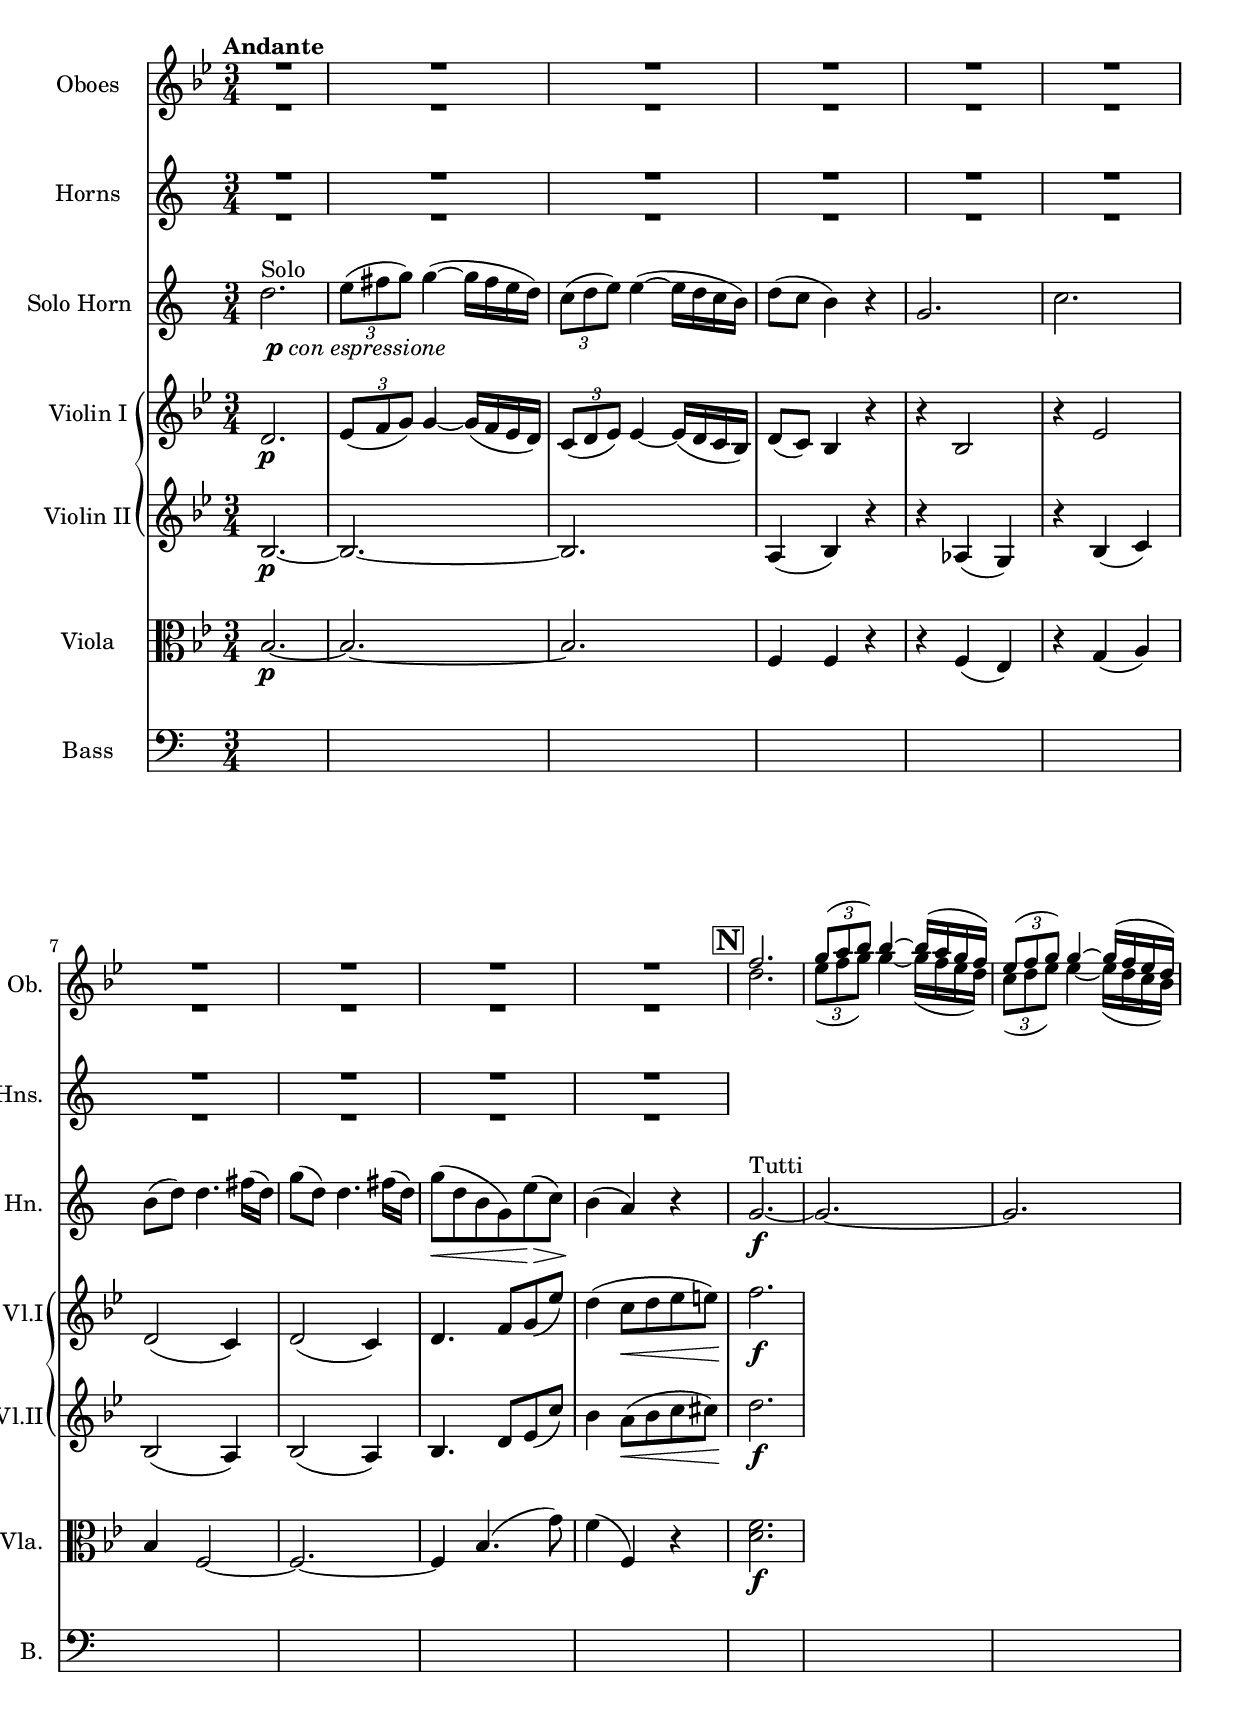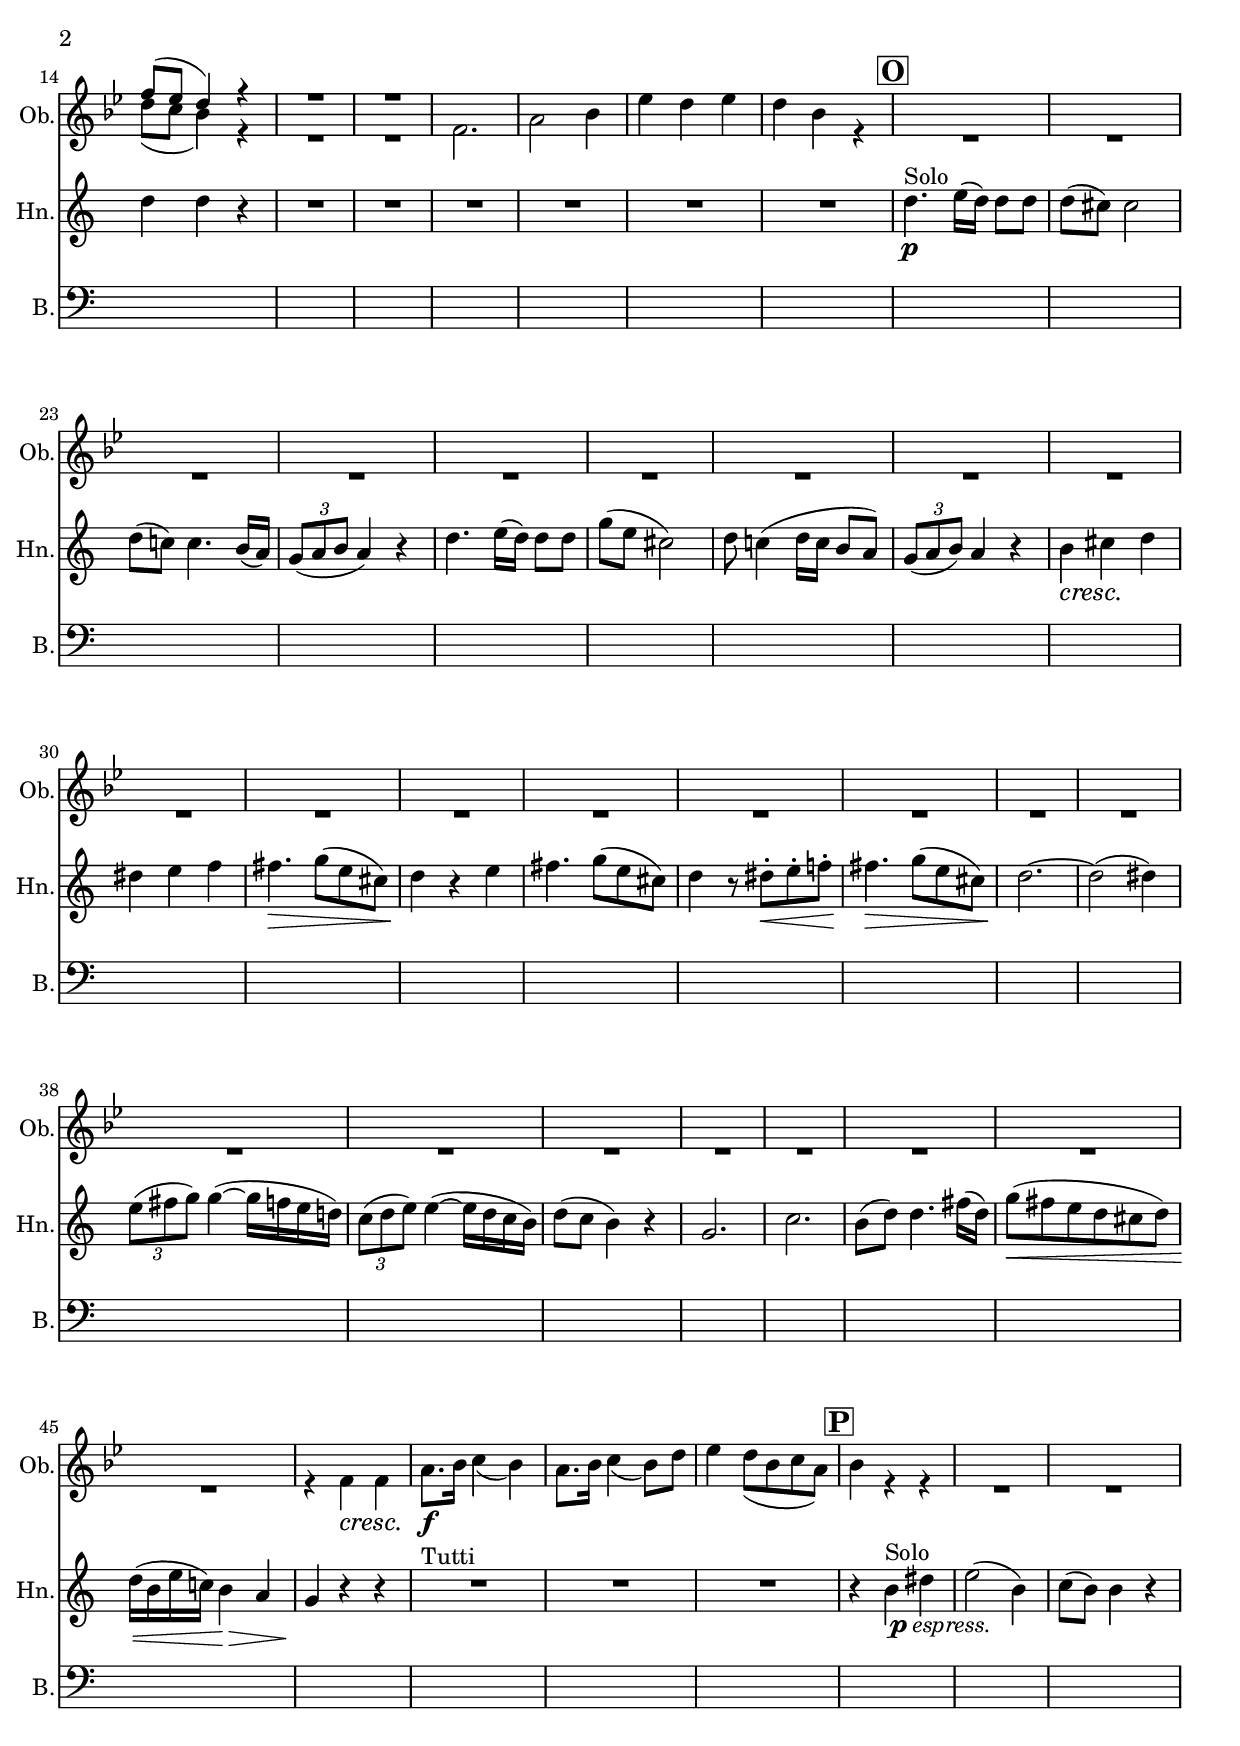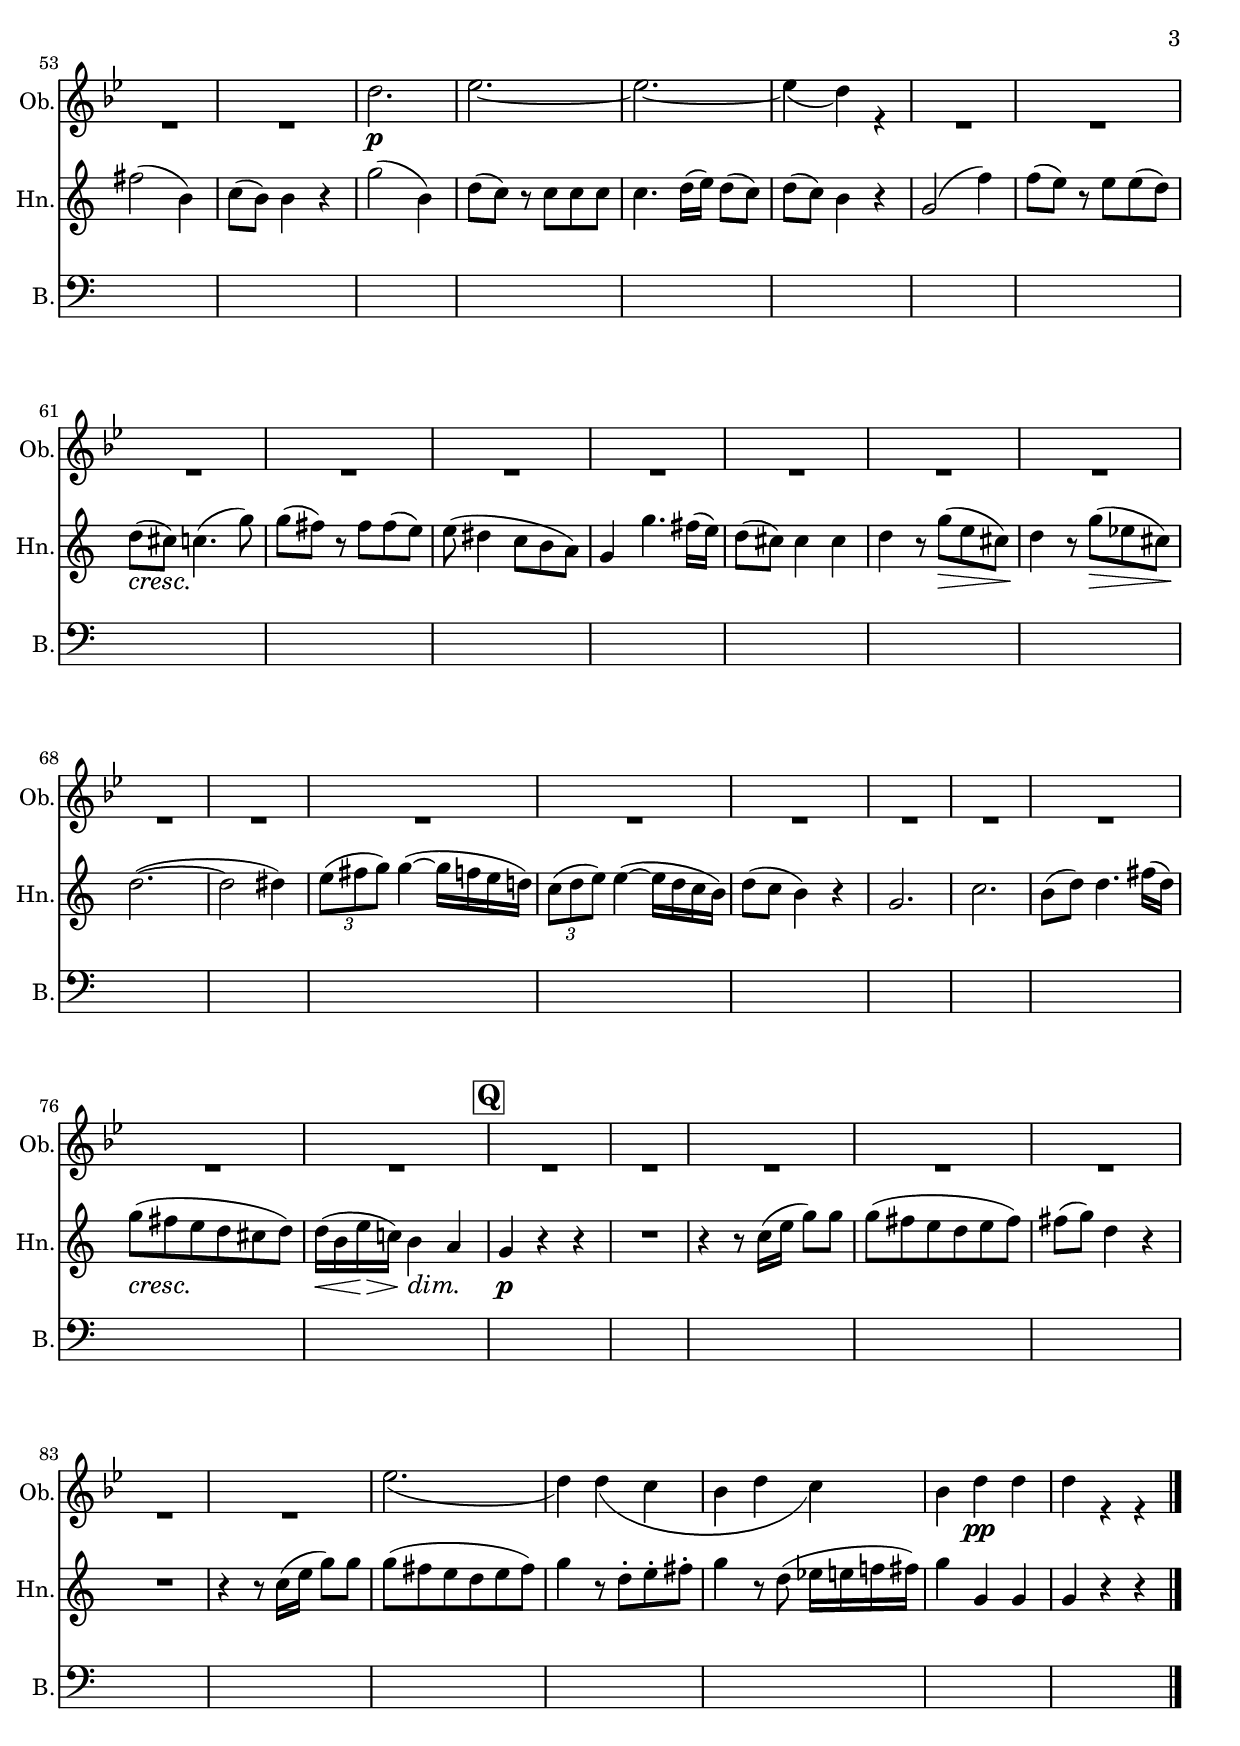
\version "2.12.2"

\include "defs.lyi"
oboeOneMvtII = \relative c''
{
  \key bes \major
  R2.*10 |

  %N
  f2. |
  \times 2/3 {g8( a bes)} bes4~ bes16( a g f) |
  \times 2/3 {ees8( f g)} g4~ g16( f ees d) |
  f8( ees d4) r |
  R2.*2 |
}

oboeTwoMvtII = \relative c''
{
  \key bes \major
  R2.*10 |

  %N
  d2. |
  \times 2/3 {ees8( f g)} g4~ g16( f ees d) |
  \times 2/3 {c8( d ees)} ees4~ ees16( d c bes) |
  d8( c bes4) r |
  R2.*2 |
  f2. |
  a2 bes4 |
  ees d ees |
  d bes r |

  %O
  R2.*25 |
  \override DynamicTextSpanner #'dash-period = #-1.0
  \crescTextCresc
  r4 f\< f |
  a8.\f bes16 c4( bes) |
  a8. bes16 c4( bes8) d |
  ees4 d8( bes c a) |

  %P
  bes4 r r |
  R2.*4 |
  d2.\p |
  ees~ |
  ees~ |
  ees4( d) r |
  R2.*19 |

  %Q
  R2.*7 |
  ees2.( |
  d4) d( c |
  bes d c) |
  bes d\pp d |
  d r r |
}

hornOneMvtII = \relative c''
{
  R2.*10 |

  %N
}

hornTwoMvtII = \relative c''
{
  R2.*10 |

  %N
}

\version "2.12.2"

hornMvtII = \relative c''
{
  \transposition ees
  \once \override Staff.DynamicText #'self-alignment-X = #LEFT
  d2.\pConEspressione^\solo |
  \times 2/3 {e8( fis g)} g4~( g16 fis e d) |
  \times 2/3 {c8( d e)} e4~( e16 d c b) |
  d8( c b4) r |
  g2. |
  c |
  b8( d) d4. fis16( d) |
  g8( d) d4. fis16( d) |
  g8(\< d b g) e'(\> c) |
  b4(\! a) r |

  %N
  g2.~\f^\tutti |
  g~ |
  g |
  d'4 d r |
  R2.*6 |

  %O
  d4.\p^\solo e16( d) d8 d |
  d( cis) cis2 |
  d8( c) c4. b16( a) |
  \times 2/3 {g8( a b} a4) r |
  d4. e16( d) d8 d |
  g8( e cis2) |
  d8 c4( d16 c b8 a) |
  \times 2/3 {g8( a b)} a4 r |
  \override DynamicTextSpanner #'dash-period = #-1.0
  \crescTextCresc
  b4\< cis d |
  dis e f |
  fis4.\> g8( e cis) |
  d4\! r e |
  fis4. g8( e cis) |
  \crescHairpin
  d4 r8 dis-.\< e-. f-. |
  fis4.\> g8( e cis) |
  d2.~\! |
  d2( dis4) |
  \times 2/3 {e8( fis g)} g4~( g16 f e d) |
  \times 2/3 {c8( d e)} e4~( e16 d c b) |
  d8( c b4) r |
  g2. |
  c |
  b8( d) d4. fis16( d) |
  g8(\< fis e d cis d) |
  d16( b e c) b4\> a |
  g\! r r |
  s1*0^\tutti R2.*3 |

  %P
  r4
    \once \override Staff.DynamicText #'self-alignment-X = #LEFT
    b\pEspress^\solo dis |
  e2( b4) |
  c8( b) b4 r |
  fis'2( b,4) |
  c8( b) b4 r |
  g'2( b,4) |
  d8( c) r c c c |
  c4. d16( e) d8( c) |
  d( c) b4 r |
  g2( f'4) |
  f8( e) r e e( d) |
  \crescTextCresc
  d(\< cis) c4.( g'8) |
  g8( fis)\! r fis fis( e) |
  e( dis4 c8 b a) |
  g4 g'4. fis16( e) |
  d8( cis) cis4 cis |
  d4 r8 g(\> e cis) |
  d4\! r8 g(\> ees cis) |
  d2.~(\! |
  d2 dis4) |
  \times 2/3 {e8( fis g)} g4~( g16 f e d) |
  \times 2/3 {c8( d e)} e4~( e16 d c b) |
  d8( c b4) r |
  g2. |
  c |
  b8( d) d4. fis16( d) |
  \crescTextCresc
  g8(\< fis e d cis d) |
  \crescHairpin
  d16(\< b e\> c)
    \dimTextDim
    b4\> a |

  %Q
  g\p r r |
  R2. |
  r4 r8 c16( e g8) g |
  g( fis e d e fis) |
  fis( g) d4 r |
  R2. |
  r4 r8 c16( e g8) g |
  g( fis e d e fis) |
  g4 r8 d-. e-. fis-. |
  g4 r8 d( ees16 e f fis) |
  g4 g, g |
  g r r |
}


\version "2.12.2"

\include "defs.lyi"

violinOneMvtII = \relative c'
{
  \key bes \major
  d2.\p |
  \times 2/3 {ees8( f g)} g4~ g16( f ees d) |
  \times 2/3 {c8( d ees)} ees4~ ees16( d c bes) |
  d8( c) bes4 r |
  r4 bes2 |
  r4 ees2 |
  d2( c4) |
  d2( c4) |
  d4. f8 g( ees') |
  d4( c8\< d ees e) |

  %N
  f2.\f |
}


\version "2.12.2"

\include "defs.lyi"

violinTwoMvtII = \relative c'
{
  \key bes \major
  bes2.~\p |
  bes~ |
  bes |
  a4( bes) r |
  r aes( g) |
  r bes( c) |
  bes2( a4) |
  bes2( a4) |
  bes4. d8 ees( c') |
  bes4 a8(\< bes c cis) |

  %N
  d2.\f |
}


\version "2.12.2"

\include "defs.lyi"

violaMvtII = \relative c'
{
  \clef alto
  \key bes \major
  bes2.~\p |
  bes~ |
  bes |
  f4 f r |
  r f( ees) |
  r g( a) |
  bes f2~ |
  f2.~ |
  f4 bes4.( g'8) |
  f4( f,) r |

  %N
  <d' f>2.\f |
}


\version "2.12.2"

\include "defs.lyi"

bassMvtII = \relative c
{
  \clef bass
}



\paper
{
  ragged-last-bottom = ##f
}

\score
{
  <<
    \new Staff
    {
      #(set-accidental-style 'modern)
      \set Staff.instrumentName = "Oboes"
      \set Staff.shortInstrumentName = "Ob."
      \set Staff.midiInstrument = "oboe"
      <<
        \new Voice {\voiceOne \dynamicUp \oboeOneMvtII}
        \new Voice {\voiceTwo \dynamicDown \oboeTwoMvtII}
      >>
    }
    \new Staff
    {
      #(set-accidental-style 'modern)
      \set Staff.instrumentName = "Horns"
      \set Staff.shortInstrumentName = "Hns."
      \set Staff.midiInstrument = "french horn"
      <<
        \new Voice {\voiceOne \dynamicUp \hornOneMvtII}
        \new Voice {\voiceTwo \dynamicDown \hornTwoMvtII}
      >>
    }
    \new Staff
    {
      #(set-accidental-style 'modern)
      \set Staff.instrumentName = "Solo Horn"
      \set Staff.shortInstrumentName = "Hn."
      \set Staff.midiInstrument = "french horn"
      \hornMvtII
    }
    \new GrandStaff
    <<
      \new Staff
      {
        #(set-accidental-style 'modern)
        \set Staff.instrumentName = "Violin I"
        \set Staff.shortInstrumentName = "Vl.I"
        \set Staff.midiInstrument = "string ensemble 1"
        \violinOneMvtII
      }
      \new Staff
      {
        #(set-accidental-style 'modern)
        \set Staff.instrumentName = "Violin II"
        \set Staff.shortInstrumentName = "Vl.II"
        \set Staff.midiInstrument = "string ensemble 1"
        \violinTwoMvtII
      }
    >>
    \new Staff
    {
      #(set-accidental-style 'modern)
      \set Staff.instrumentName = "Viola"
      \set Staff.shortInstrumentName = "Vla."
      \set Staff.midiInstrument = "string ensemble 1"
      \violaMvtII
    }
    \new Staff
    {
      #(set-accidental-style 'modern)
      \set Staff.instrumentName = "Bass"
      \set Staff.shortInstrumentName = "B."
      \set Staff.midiInstrument = "string ensemble 1"
      << \outlineMvtII \bassMvtII >>
    }
  >>
  \layout
  {
  }
  \midi
  {
  }
}

